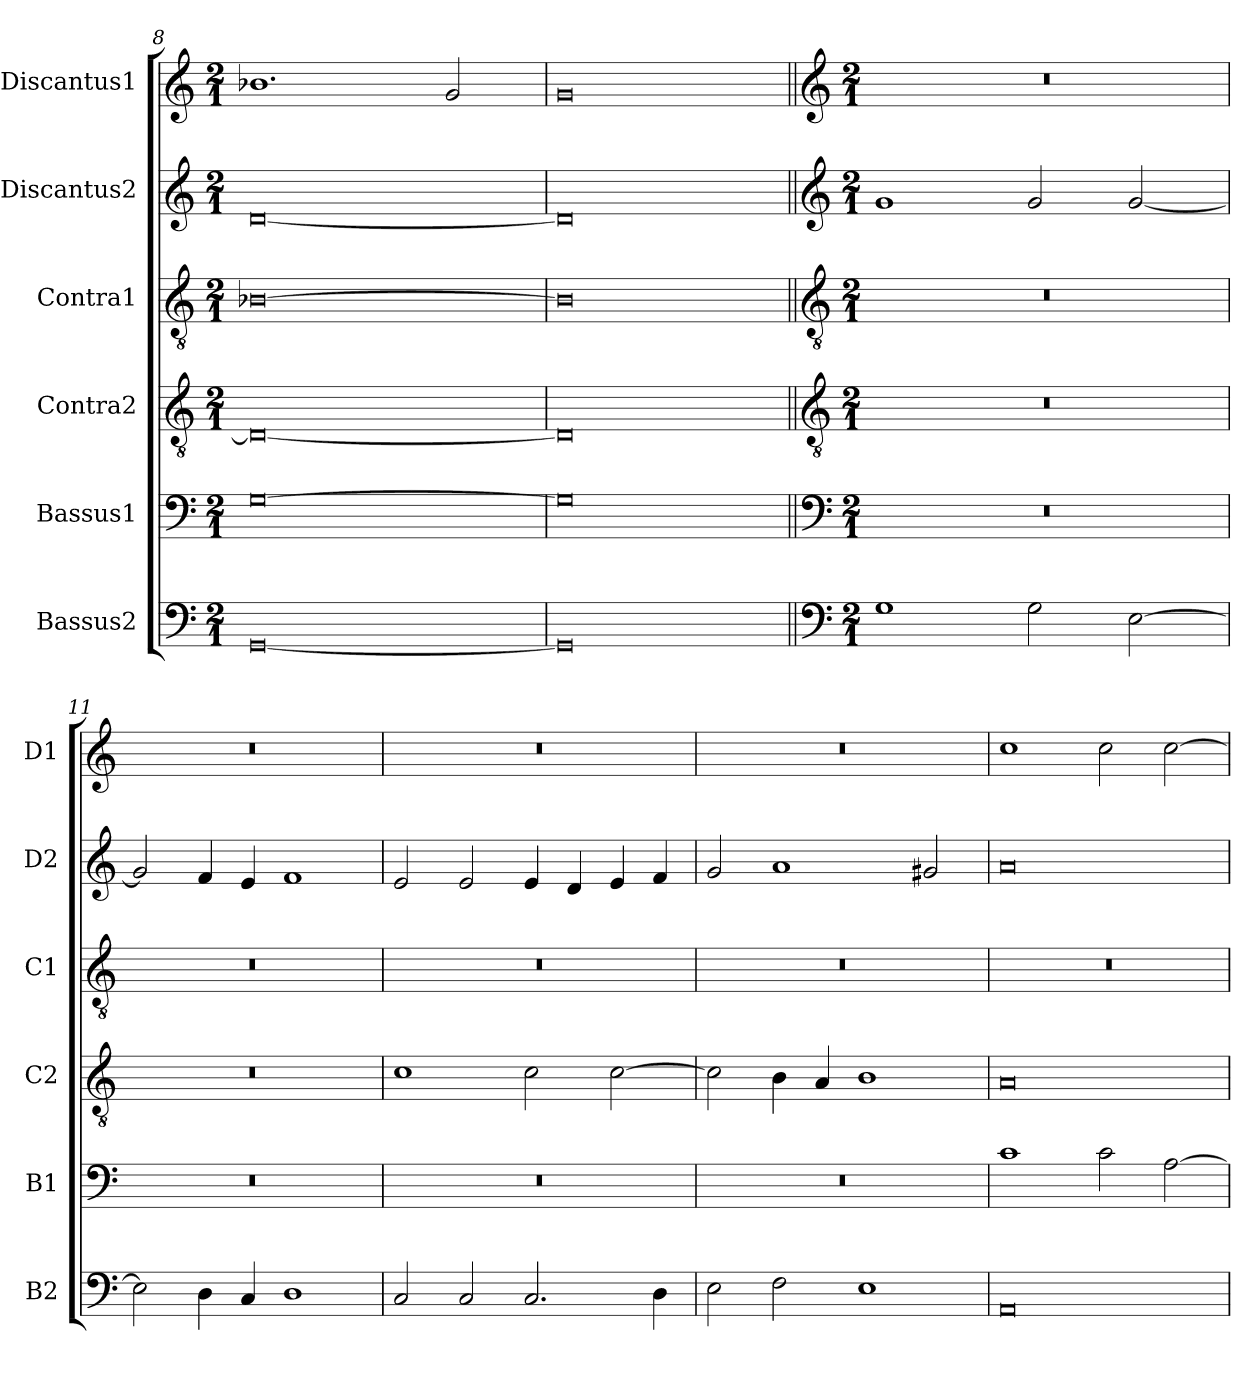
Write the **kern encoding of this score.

**kern	**kern	**kern	**kern	**kern	**kern
*part6	*part5	*part4	*part3	*part2	*part1
*staff6	*staff5	*staff4	*staff3	*staff2	*staff1
*I"Bassus2	*I"Bassus1	*I"Contra2	*I"Contra1	*I"Discantus2	*I"Discantus1
*I'B2	*I'B1	*I'C2	*I'C1	*I'D2	*I'D1
*clefF4	*clefF4	*clefGv2	*clefGv2	*clefG2	*clefG2
*k[]	*k[]	*k[]	*k[]	*k[]	*k[]
*M2/1	*M2/1	*M2/1	*M2/1	*M2/1	*M2/1
=8	=8	=8	=8	=8	=8
[0GG	[0G	0D_	[0B-X	[0d	1.b-X
.	.	.	.	.	2g/
=9	=9	=9	=9	=9	=9
0GG]	0G]	0D]	0B-]	0d]	0g
!!LO:LB:g=z
=10||	=10||	=10||	=10||	=10||	=10||
*clefF4	*clefF4	*clefGv2	*clefGv2	*clefG2	*clefG2
*k[]	*k[]	*k[]	*k[]	*k[]	*k[]
*M2/1	*M2/1	*M2/1	*M2/1	*M2/1	*M2/1
1G	0r	0r	0r	1g	0r
2G\	.	.	.	2g/	.
[2E\	.	.	.	[2g/	.
=11	=11	=11	=11	=11	=11
2E\]	0r	0r	0r	2g/]	0r
4D\	.	.	.	4f/	.
4C/	.	.	.	4e/	.
1D	.	.	.	1f	.
=12	=12	=12	=12	=12	=12
2C/	0r	1c	0r	2e/	0r
2C/	.	.	.	2e/	.
2.C/	.	2c\	.	4e/	.
.	.	.	.	4d/	.
.	.	[2c\	.	4e/	.
4D\	.	.	.	4f/	.
=13	=13	=13	=13	=13	=13
2E\	0r	2c\]	0r	2g/	0r
2F\	.	4B\	.	1a	.
.	.	4A/	.	.	.
1E	.	1B	.	.	.
.	.	.	.	2g#X/	.
=14	=14	=14	=14	=14	=14
0AA	1c	0A	0r	0a	1cc
.	2c\	.	.	.	2cc\
.	[2A\	.	.	.	[2cc\
=	=	=	=	=	=
*-	*-	*-	*-	*-	*-
